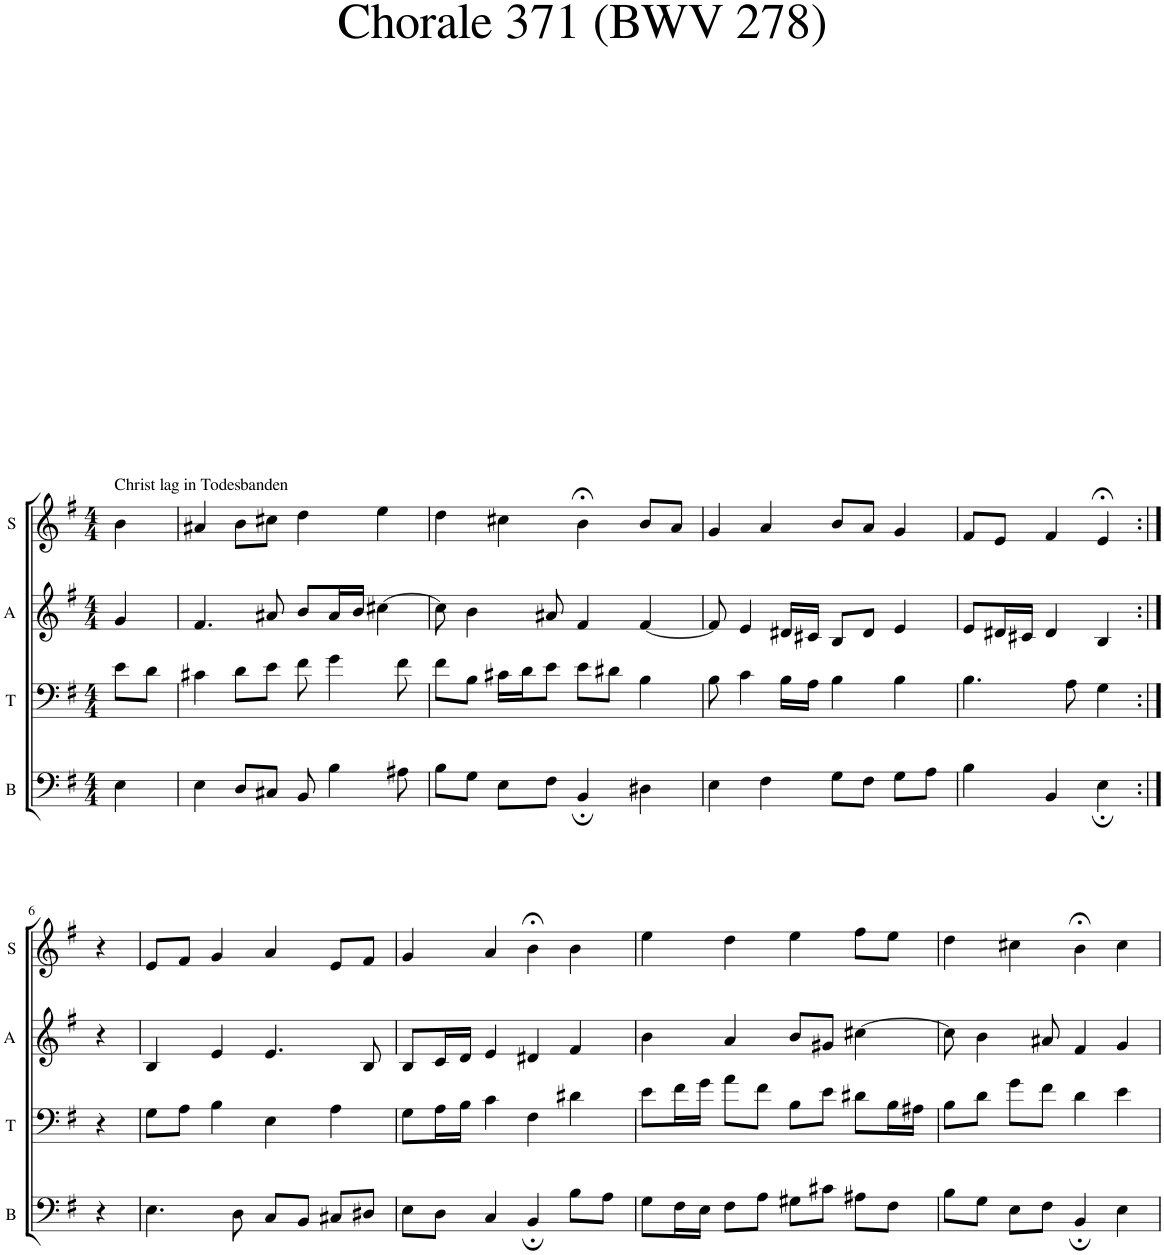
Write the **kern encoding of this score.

**kern	**kern	**kern	**kern
*part4	*part3	*part2	*part1
*staff4	*staff3	*staff2	*staff1
*I"B	*I"T	*I"A	*I"S
*I'B	*I'T	*I'A	*I'S
*clefF4	*clefF4	*clefG2	*clefG2
*k[f#]	*k[f#]	*k[f#]	*k[f#]
*M4/4	*M4/4	*M4/4	*M4/4
=1	=1	=1	=1
!	!	!	!LO:TX:a:t=Christ lag in Todesbanden
4E\	8e\L	4g/	4b\
.	8d\J	.	.
=2	=2	=2	=2
4E\	4c#X\	4.f#/	4a#X/
8D/L	8d\L	.	8b\L
8C#X/J	8e\J	8a#X/	8cc#X\J
8BB/	8f#\	8b/L	4dd\
4B\	4g\	16a#/L	.
.	.	16b/JJ	.
.	.	[4cc#X\	4ee\
8A#X\	8f#\	.	.
=3	=3	=3	=3
8B\L	8f#\L	8cc#\]	4dd\
8G\J	8B\J	4b\	.
8E\L	16c#X\LL	.	4cc#X\
.	16d\J	.	.
8F#\J	8e\J	8a#X/	.
4BB;/	8e\L	4f#/	4b;<\
.	8d#X\J	.	.
4D#X\	4B\	[4f#/	8b/L
.	.	.	8a/J
=4	=4	=4	=4
4E\	8B\	8f#/]	4g/
.	4c\	4e/	.
4F#\	.	.	4a/
.	16B\LL	16d#X/LL	.
.	16A\JJ	16c#X/JJ	.
8G\L	4B\	8B/L	8b/L
8F#\J	.	8d#/J	8a/J
8G\L	4B\	4e/	4g/
8A\J	.	.	.
=5	=5	=5	=5
4B\	4.B\	8e/L	8f#/L
.	.	16d#X/L	8e/J
.	.	16c#X/JJ	.
4BB/	.	4d#/	4f#/
.	8A\	.	.
4E;\	4G\	4B/	4e;</
!!LO:LB:g=z
=6:|!	=6:|!	=6:|!	=6:|!
4r	4r	4r	4r
=7	=7	=7	=7
4.E\	8G\L	4B/	8e/L
.	8A\J	.	8f#/J
.	4B\	4e/	4g/
8D\	.	.	.
8C/L	4E\	4.e/	4a/
8BB/J	.	.	.
8C#X/L	4A\	.	8e/L
8D#X/J	.	8B/	8f#/J
=8	=8	=8	=8
8E\L	8G\L	8B/L	4g/
8D\J	16A\L	16c/L	.
.	16B\JJ	16d/JJ	.
4C/	4c\	4e/	4a/
4BB;/	4F#\	4d#X/	4b;<\
8B\L	4d#X\	4f#/	4b\
8A\J	.	.	.
=9	=9	=9	=9
8G\L	8e\L	4b\	4ee\
16F#\L	16f#\L	.	.
16E\JJ	16g\JJ	.	.
8F#\L	8a\L	4a/	4dd\
8A\J	8f#\J	.	.
8G#X\L	8B\L	8b/L	4ee\
8c#X\J	8e\J	8g#X/J	.
8A#X\L	8d#X\L	[4cc#X\	8ff#\L
8F#\J	16B\L	.	8ee\J
.	16A#X\JJ	.	.
=10	=10	=10	=10
8B\L	8B\L	8cc#\]	4dd\
8G\J	8d\J	4b\	.
8E\L	8g\L	.	4cc#X\
8F#\J	8f#\J	8a#X/	.
4BB;/	4d\	4f#/	4b;<\
4E\	4e\	4g/	4cc#\
=	=	=	=
*-	*-	*-	*-
